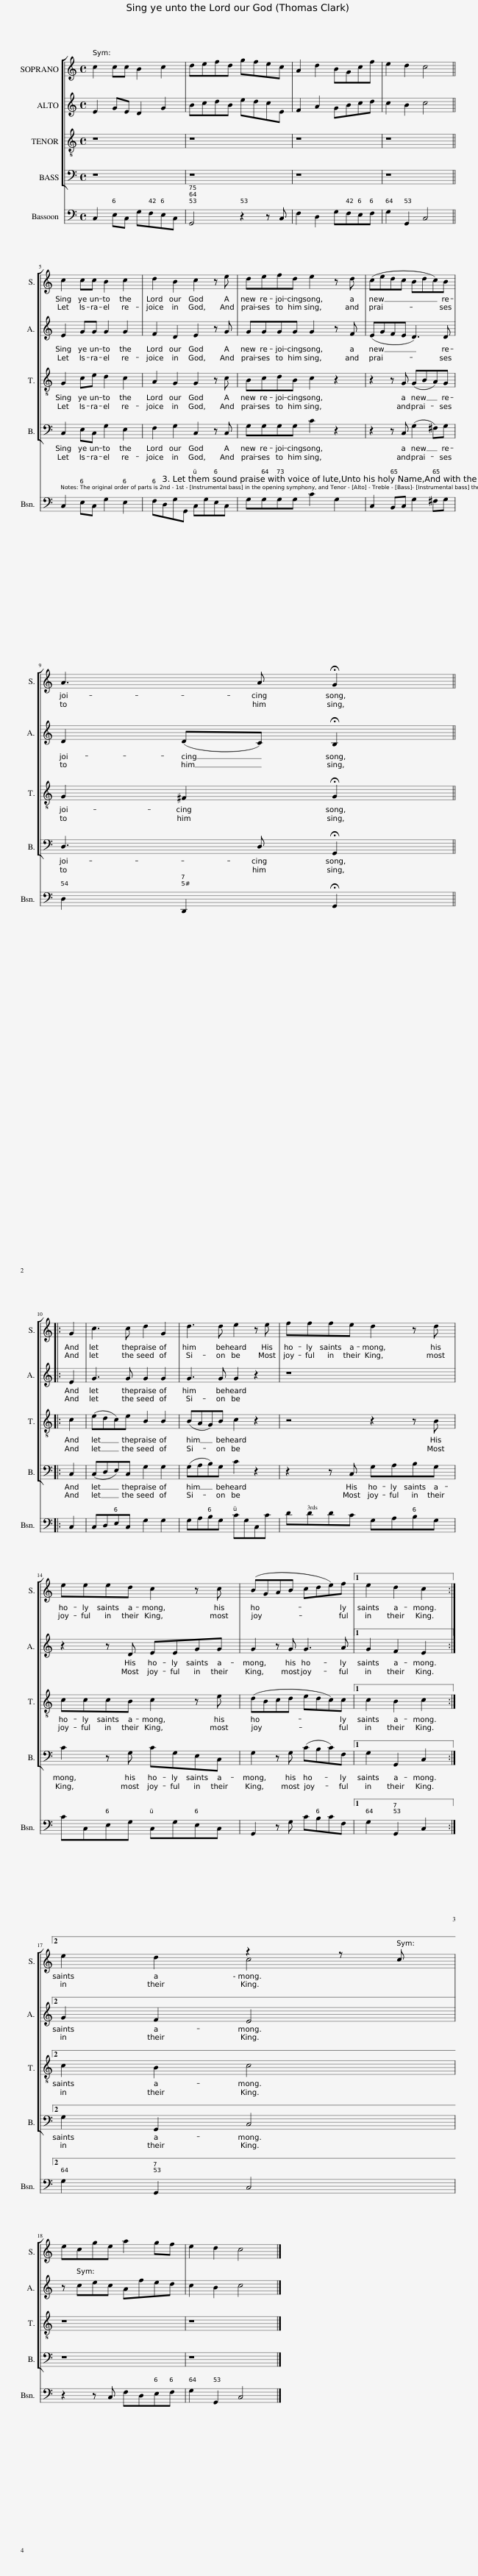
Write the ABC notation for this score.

X:1
%%score [ ( 1 2 ) 3 4 5 ] 6
L:1/8
M:4/4
I:linebreak $
K:C
V:1 treble
V:2 treble
V:3 treble
V:4 treble-8 transpose=-12
V:5 bass
V:6 bass
V:1
 c2 cc B2 c2 | defd gfec | A2 d2 BGcf | e2 d2 c4 ||$ c2 cc B2 c2 | %5
 d2 B2 c2 z e | defd e2 z d | (cedc Bdc)B |$ A3 A !fermata!G2 |:$ G2 | %10
 c3 c d2 G2 | d3 d e2 z e | fffe d2 z d |$ eeed c2 z c | (BGAB cde)f |1 %15
 e2 d2 c2 :|2$ e2 d2 z2 z c ||$ ecge a2 gf | e2 d2 c4 |] %19
V:2
 x8 | x8 | x8 | x8 ||$ x8 | %5
 x8 | x8 | x8 |$ x6 |:$ x2 | %10
 x8 | x8 | x8 |$ x8 | x8 |1 %15
 x6 :|2$ x4 c4 ||$ x8 | x8 |] %19
V:3
 E2 GE D2 G2 | BcdB edcE | F2 A2 GBcd | c2 B2 c4 ||$ E2 GG G2 G2 | %5
 F2 D2 E2 z G | GGGG G2 z F | (EGFE D3) D |$ D2 (DC) !fermata!B,2 |:$ E2 | %10
 G3 G G2 G2 | G3 G G2 z2 | z8 |$ z2 z D EEGG | G2 z G G3 A |1 %15
 G2 F2 E2 :|2$ G2 F2 E4 ||$ z cec Afed | c2 B2 c4 |] %19
V:4
 z8 | z8 | z8 | z8 ||$ G2 ce d2 c2 | %5
 A2 G2 G2 z c | BcdB c2 z2 | z2 z G (GBA)G |$ G2 ^F2 !fermata!G2 |:$ c2 | %10
 (edc)e B2 B2 | (BAG)B c2 z2 | z4 z2 z B |$ cccB c2 z e | (dBcd edc)c |1 %15
 c2 B2 c2 :|2$ c2 B2 c4 ||$ z8 | z8 |] %19
V:5
 z8 | z8 | z8 | z8 ||$ C,2 E,C, G,2 E,2 | %5
 F,2 G,2 C,2 z C, | G,G,G,G, C2 z2 | z2 z C, (G,2 ^F,)G, |$ D,3 D, !fermata!G,,2 |:$ C,2 | %10
 (C,D,E,)C, G,2 G,2 | (G,A,B,)G, C2 z2 | z2 z C, G,A,B,G, |$ C2 z G, CG,E,C, | G,2 z G, (CB,C)F, |1 %15
 G,2 G,,2 C,2 :|2$ G,2 G,,2 C,4 ||$ z8 | z8 |] %19
V:6
 C,2 E,C, G,F,E,C, | G,,4 z2 z C, | F,2 D,2 G,F,E,F, | G,2 G,,2 C,4 ||$ C,2 E,C, G,2 E,2 | %5
 F,D,G,G,, C,G,E,C, | G,G,G,G, C2 G,2 | C,2 B,,C, G,2 ^F,G, |$ D,2 D,,2 !fermata!G,,2 |:$ C,2 | %10
 C,D,E,C, G,2 G,2 | G,A,B,G, CG,C,C | DDDC G,A,B,G, |$ CC,E,G, C,G,E,C, | G,,2 z G, CB,CF, |1 %15
 G,2 G,,2 C,2 :|2$ G,2 G,,2 C,4 ||$ z2 z C, F,D,E,F, | G,2 G,,2 C,4 |] %19
